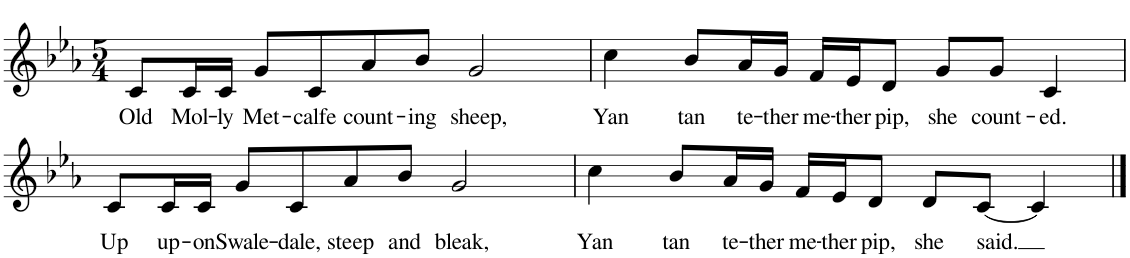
**kern	**text
*part1	*part1
*staff1	*staff1
*I"Piano	*
*I'Pno	*
*clefG2	*
*k[b-e-a-]	*
*E-:	*
*M5/4	*
=1	=1
!	!LO:LY:b
8c/L	Old
!	!LO:LY:b
16c/L	Mol-
!	!LO:LY:b
16c/JJ	-ly
!	!LO:LY:b
8g/L	Met-
!	!LO:LY:b
8c/	-calfe
!	!LO:LY:b
8a-/	count-
!	!LO:LY:b
8b-/J	-ing
!	!LO:LY:b
2g/	sheep,
=2	=2
!	!LO:LY:b
4cc\	Yan
!	!LO:LY:b
8b-/L	tan
!	!LO:LY:b
16a-/L	te-
!	!LO:LY:b
16g/JJ	-ther
!	!LO:LY:b
16f/LL	me-
!	!LO:LY:b
16e-/J	-ther
!	!LO:LY:b
8d/J	pip,
!	!LO:LY:b
8g/L	she
!	!LO:LY:b
8g/J	count-
!	!LO:LY:b
4c/	-ed.
!!LO:LB:g=z
=3	=3
!	!LO:LY:b
8c/L	Up
!	!LO:LY:b
16c/L	up-
!	!LO:LY:b
16c/JJ	-on
!	!LO:LY:b
8g/L	Swale-
!	!LO:LY:b
8c/	-dale,
!	!LO:LY:b
8a-/	steep
!	!LO:LY:b
8b-/J	and
!	!LO:LY:b
2g/	bleak,
=4	=4
!	!LO:LY:b
4cc\	Yan
!	!LO:LY:b
8b-/L	tan
!	!LO:LY:b
16a-/L	te-
!	!LO:LY:b
16g/JJ	-ther
!	!LO:LY:b
16f/LL	me-
!	!LO:LY:b
16e-/J	-ther
!	!LO:LY:b
8d/J	pip,
!	!LO:LY:b
8d/L	she
!	!LO:LY:b
[<8c/J	said.
4c/]	.
==	==
*-	*-
